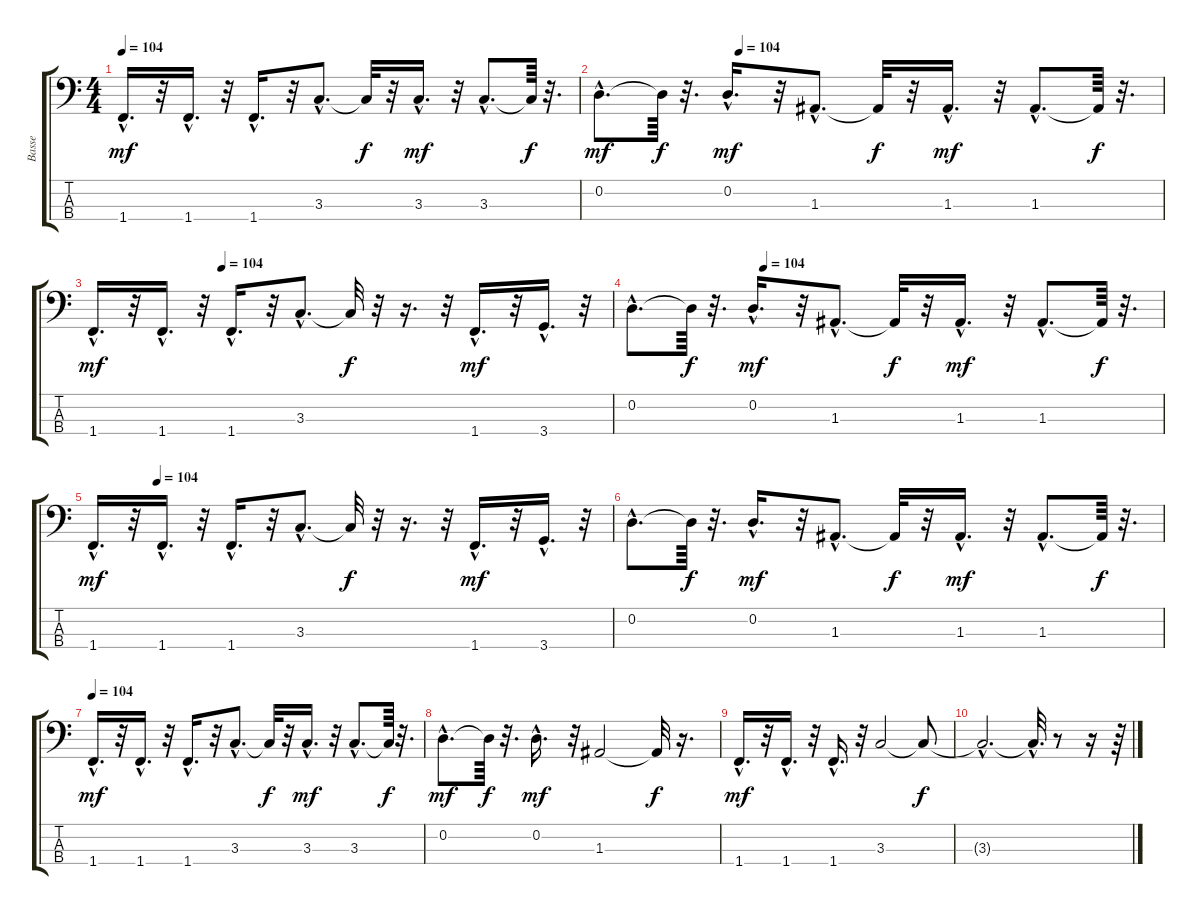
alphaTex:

\track ("Basse" "Basse") {instrument acousticbass}
\staff {score tabs}
\tuning (G2 D2 A1 E1) {hide}
\ts (4 4)
\tempo 104
\clef f4
\ks c
1.4{hac}.16{d dy mf} r.32 1.4{hac}.16{d} r.32 1.4{hac}.16{d} r.32 3.3{hac}.8{d} 3.3{t}.32{dy f} r.32 3.3{hac}.16{d dy mf} r.32 3.3{hac}.8{d} 3.3{t}.64{dy f} r.32{d} |
\tempo (104 0.25)
0.2{hac}.8{d dy mf} 0.2{t}.64{dy f} r.32{d} 0.2{hac}.16{d dy mf} r.32 1.3{hac}.8{d} 1.3{t}.32{dy f} r.32 1.3{hac}.16{d dy mf} r.32 1.3{hac}.8{d} 1.3{t}.64{dy f} r.32{d} |
\tempo (104 0.25)
1.4{hac}.16{d dy mf} r.32 1.4{hac}.16{d} r.32 1.4{hac}.16{d} r.32 3.3{hac}.8{d} 3.3{t}.32{dy f} r.32 r.16{d} r.32 1.4{hac}.16{d dy mf} r.32 3.4{hac}.16{d} r.32 |
\tempo (104 0.25)
0.2{hac}.8{d} 0.2{t}.64{dy f} r.32{d} 0.2{hac}.16{d dy mf} r.32 1.3{hac}.8{d} 1.3{t}.32{dy f} r.32 1.3{hac}.16{d dy mf} r.32 1.3{hac}.8{d} 1.3{t}.64{dy f} r.32{d} |
\tempo (104 0.125)
1.4{hac}.16{d dy mf} r.32 1.4{hac}.16{d} r.32 1.4{hac}.16{d} r.32 3.3{hac}.8{d} 3.3{t}.32{dy f} r.32 r.16{d} r.32 1.4{hac}.16{d dy mf} r.32 3.4{hac}.16{d} r.32 |
0.2{hac}.8{d} 0.2{t}.64{dy f} r.32{d} 0.2{hac}.16{d dy mf} r.32 1.3{hac}.8{d} 1.3{t}.32{dy f} r.32 1.3{hac}.16{d dy mf} r.32 1.3{hac}.8{d} 1.3{t}.64{dy f} r.32{d} |
\tempo 104
1.4{hac}.16{d dy mf} r.32 1.4{hac}.16{d} r.32 1.4{hac}.16{d} r.32 3.3{hac}.8{d} 3.3{t}.32{dy f} r.32 3.3{hac}.16{d dy mf} r.32 3.3{hac}.8{d} 3.3{t}.64{dy f} r.32{d} |
0.2{hac}.8{d dy mf} 0.2{t}.64{dy f} r.32{d} 0.2{hac}.16{d dy mf} r.32 1.3.2 1.3{t}.32{dy f} r.16{d} |
1.4{hac}.16{d dy mf} r.32 1.4{hac}.16{d} r.32 1.4{hac}.16{d} r.32 3.3.2 3.3{t}.8{dy f} |
3.3{hac t}.2{d} 3.3{hac t}.32{d} r.8 r.16 r.64
